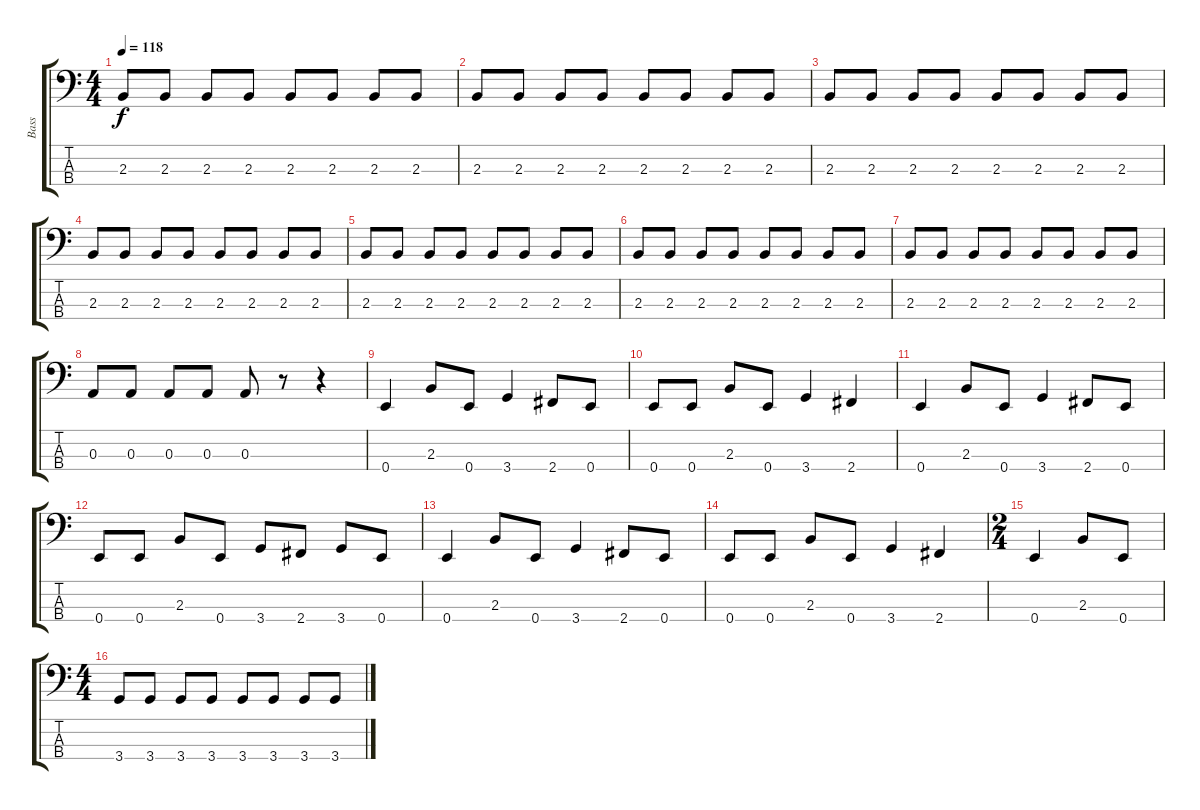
\track ("Bass" "Bass") {instrument electricbassfinger}
\staff {score tabs}
\tuning (G2 D2 A1 E1) {hide}
\ts (4 4)
\tempo 118
\clef f4
\ks c
2.3.8{dy f} 2.3.8 2.3.8 2.3.8 2.3.8 2.3.8 2.3.8 2.3.8 |
2.3.8 2.3.8 2.3.8 2.3.8 2.3.8 2.3.8 2.3.8 2.3.8 |
2.3.8 2.3.8 2.3.8 2.3.8 2.3.8 2.3.8 2.3.8 2.3.8 |
2.3.8 2.3.8 2.3.8 2.3.8 2.3.8 2.3.8 2.3.8 2.3.8 |
2.3.8 2.3.8 2.3.8 2.3.8 2.3.8 2.3.8 2.3.8 2.3.8 |
2.3.8 2.3.8 2.3.8 2.3.8 2.3.8 2.3.8 2.3.8 2.3.8 |
2.3.8 2.3.8 2.3.8 2.3.8 2.3.8 2.3.8 2.3.8 2.3.8 |
0.3.8 0.3.8 0.3.8 0.3.8 0.3.8 r.8 r.4 |
0.4.4 2.3.8 0.4.8 3.4.4 2.4.8 0.4.8 |
0.4.8 0.4.8 2.3.8 0.4.8 3.4.4 2.4.4 |
0.4.4 2.3.8 0.4.8 3.4.4 2.4.8 0.4.8 |
0.4.8 0.4.8 2.3.8 0.4.8 3.4.8 2.4.8 3.4.8 0.4.8 |
0.4.4 2.3.8 0.4.8 3.4.4 2.4.8 0.4.8 |
0.4.8 0.4.8 2.3.8 0.4.8 3.4.4 2.4.4 |
\ts (2 4)
0.4.4 2.3.8 0.4.8 |
\ts (4 4)
3.4.8 3.4.8 3.4.8 3.4.8 3.4.8 3.4.8 3.4.8 3.4.8
